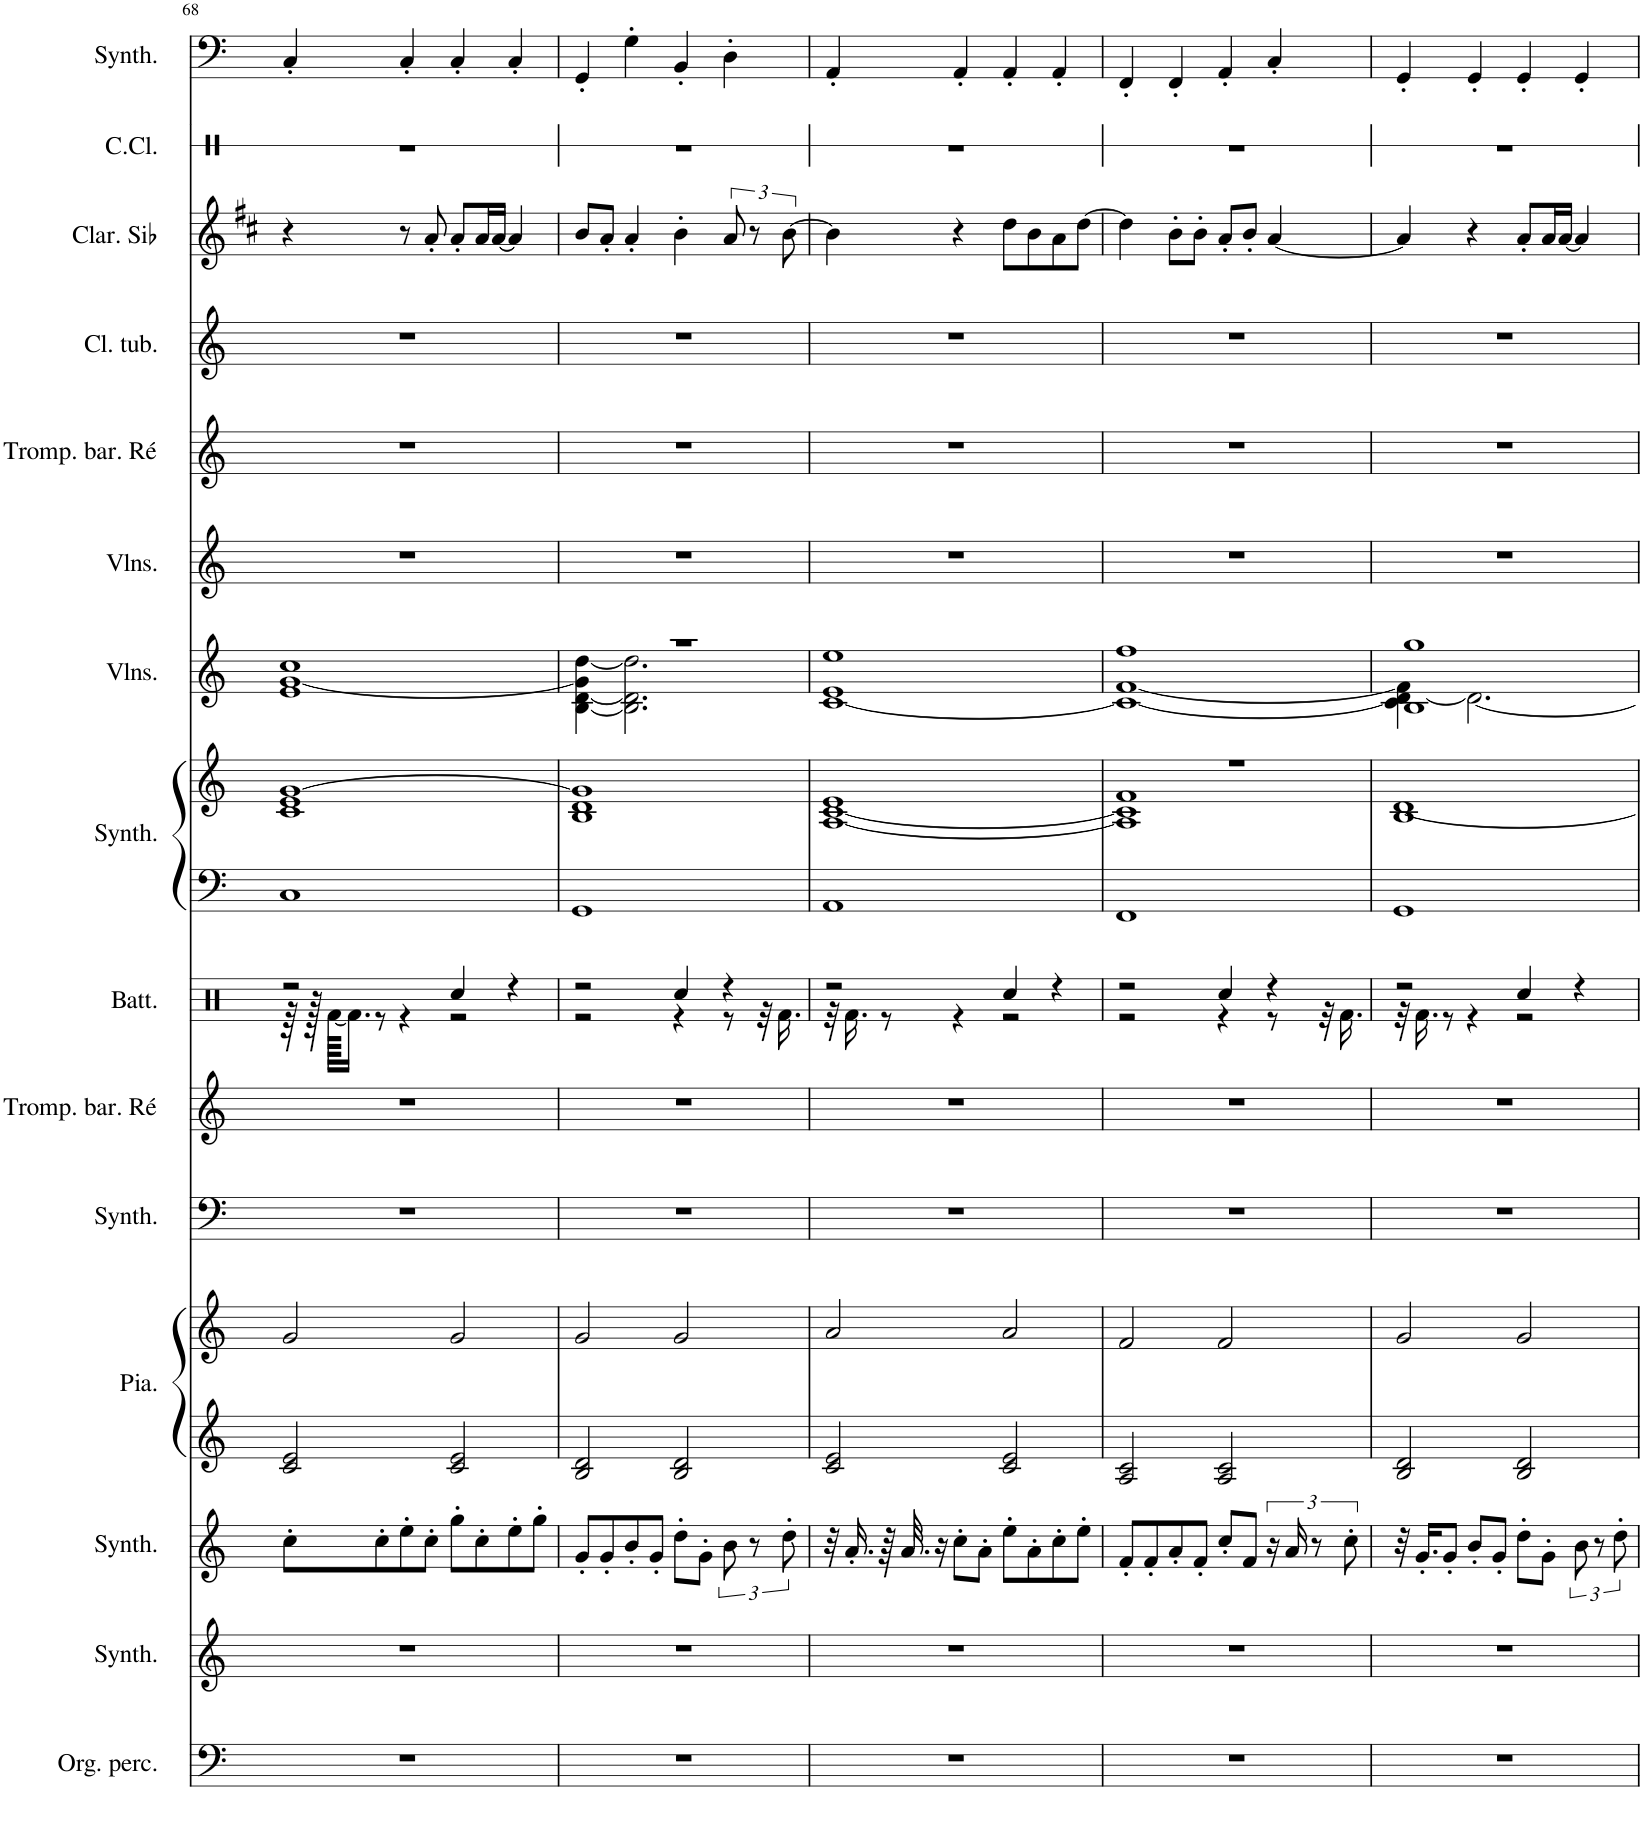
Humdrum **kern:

**kern	**kern	**kern	**kern	**kern	**kern	**kern	**kern	**kern	**kern	**kern	**kern	**kern	**kern	**kern	**kern	**kern
*part15	*part14	*part13	*part12	*part12	*part11	*part10	*part9	*part8	*part8	*part7	*part6	*part5	*part4	*part3	*part2	*part1
*staff17	*staff16	*staff15	*staff14	*staff13	*staff12	*staff11	*staff10	*staff9	*staff8	*staff7	*staff6	*staff5	*staff4	*staff3	*staff2	*staff1
*I"Orgue percussif	*I"Synthétiseur Pad	*I"Synthétiseur d'effets	*I"Piano	*	*I"Synthétiseur Pad	*I"Trompette baroque en Ré	*I"Batterie	*I"Synthétiseur Pad	*	*I"Violons	*I"Violons	*I"Trompette baroque en Ré	*I"Cloches tubulaires	*I"Clarinette en Sib	*I"Caisse claire	*I"Synthétiseur de basses
*I'Org. perc.	*I'Synth.	*I'Synth.	*I'Pia.	*	*I'Synth.	*I'Tromp. bar. Ré	*I'Batt.	*I'Synth.	*	*I'Vlns.	*I'Vlns.	*I'Tromp. bar. Ré	*I'Cl. tub.	*I'Clar. Sib	*I'C.Cl.	*I'Synth.
!!LO:PB:g=z
*clefF4	*clefG2	*clefG2	*clefG2	*clefG2	*clefF4	*clefG2	*clefX	*clefF4	*clefG2	*clefG2	*clefG2	*clefG2	*clefG2	*clefG2	*clefX	*clefF4
*	*	*	*	*	*	*Trd-1c-2	*	*	*	*	*	*Trd-1c-2	*	*Trd1c2	*	*
*k[]	*k[]	*k[]	*k[]	*k[]	*k[]	*k[]	*k[]	*k[]	*k[]	*k[]	*k[]	*k[]	*k[]	*k[f#c#]	*k[]	*k[]
*M4/4	*M4/4	*M4/4	*M4/4	*M4/4	*M4/4	*M4/4	*M4/4	*M4/4	*M4/4	*M4/4	*M4/4	*M4/4	*M4/4	*M4/4	*M4/4	*M4/4
=68	=68	=68	=68	=68	=68	=68	=68	=68	=68	=68	=68	=68	=68	=68	=68	=68
*	*	*	*	*	*	*	*^	*	*^	*^	*	*	*	*	*	*
1r	1r	8cc'\L	2c/ 2e/	2g/	1r	1r	2r	64r	1C	[1g	1c 1e	1e 1cc	[1g	1r	1r	1r	4r	1r	4C'/
.	.	.	.	.	.	.	.	128r	.	.	.	.	.	.	.	.	.	.	.
.	.	.	.	.	.	.	.	[128Rf\KKKLL	.	.	.	.	.	.	.	.	.	.	.
.	.	.	.	.	.	.	.	16.Rf\JJ]	.	.	.	.	.	.	.	.	.	.	.
.	.	8cc'\	.	.	.	.	.	8r	.	.	.	.	.	.	.	.	.	.	.
.	.	8ee'\	.	.	.	.	.	4r	.	.	.	.	.	.	.	.	8r	.	4C'/
.	.	8cc'\J	.	.	.	.	.	.	.	.	.	.	.	.	.	.	8a'/	.	.
.	.	8gg'\L	2c/ 2e/	2g/	.	.	4Rcc/	2r	.	.	.	.	.	.	.	.	8a'/L	.	4C'/
.	.	8cc'\	.	.	.	.	.	.	.	.	.	.	.	.	.	.	16a/L	.	.
.	.	.	.	.	.	.	.	.	.	.	.	.	.	.	.	.	[16a/JJ	.	.
.	.	8ee'\	.	.	.	.	4r	.	.	.	.	.	.	.	.	.	4a/]	.	4C'/
.	.	8gg'\J	.	.	.	.	.	.	.	.	.	.	.	.	.	.	.	.	.
*	*	*	*	*	*	*	*	*	*	*v	*v	*	*	*	*	*	*	*	*
=69	=69	=69	=69	=69	=69	=69	=69	=69	=69	=69	=69	=69	=69	=69	=69	=69	=69	=69
1r	1r	8g'/L	2B/ 2d/	2g/	1r	1r	2r	2r	1GG	1B 1d 1g]	1r	[4B\ [4d\ 4g\] [4dd\	1r	1r	1r	8b/L	1r	4GG'/
.	.	8g'/	.	.	.	.	.	.	.	.	.	.	.	.	.	8a'/J	.	.
.	.	8b'/	.	.	.	.	.	.	.	.	.	2.B\] 2.d\] 2.dd\]	.	.	.	4a'/	.	4G'\
.	.	8g'/J	.	.	.	.	.	.	.	.	.	.	.	.	.	.	.	.
.	.	8dd'\L	2B/ 2d/	2g/	.	.	4Rcc/	4r	.	.	.	.	.	.	.	4b'\	.	4BB'/
.	.	8g'\J	.	.	.	.	.	.	.	.	.	.	.	.	.	.	.	.
.	.	12b\	.	.	.	.	4r	8r	.	.	.	.	.	.	.	12a/	.	4D'\
.	.	12r	.	.	.	.	.	.	.	.	.	.	.	.	.	12r	.	.
.	.	.	.	.	.	.	.	32r	.	.	.	.	.	.	.	.	.	.
.	.	.	.	.	.	.	.	16.Rf\	.	.	.	.	.	.	.	.	.	.
.	.	12dd'\	.	.	.	.	.	.	.	.	.	.	.	.	.	[12b\	.	.
=70	=70	=70	=70	=70	=70	=70	=70	=70	=70	=70	=70	=70	=70	=70	=70	=70	=70	=70
*	*	*	*	*	*	*	*	*	*	*^	*	*	*	*	*	*	*	*
1r	1r	32r	2c/ 2e/	2a/	1r	1r	2r	32r	1AA	1e	[1A [1c	1e 1ee	[1c	1r	1r	1r	4b\]	1r	4AA'/
.	.	16.a'/	.	.	.	.	.	16.Rf\	.	.	.	.	.	.	.	.	.	.	.
.	.	64r	.	.	.	.	.	8r	.	.	.	.	.	.	.	.	.	.	.
.	.	32.a/	.	.	.	.	.	.	.	.	.	.	.	.	.	.	.	.	.
.	.	16r	.	.	.	.	.	.	.	.	.	.	.	.	.	.	.	.	.
.	.	8cc'\L	.	.	.	.	.	4r	.	.	.	.	.	.	.	.	4r	.	4AA'/
.	.	8a'\J	.	.	.	.	.	.	.	.	.	.	.	.	.	.	.	.	.
.	.	8ee'\L	2c/ 2e/	2a/	.	.	4Rcc/	2r	.	.	.	.	.	.	.	.	8dd\L	.	4AA'/
.	.	8a'\	.	.	.	.	.	.	.	.	.	.	.	.	.	.	8b\	.	.
.	.	8cc'\	.	.	.	.	4r	.	.	.	.	.	.	.	.	.	8a\	.	4AA'/
.	.	8ee'\J	.	.	.	.	.	.	.	.	.	.	.	.	.	.	[8dd\J	.	.
=71	=71	=71	=71	=71	=71	=71	=71	=71	=71	=71	=71	=71	=71	=71	=71	=71	=71	=71	=71
1r	1r	8f'/L	2A/ 2c/	2f/	1r	1r	2r	2r	1FF	1r	1A] 1c] 1f	1ff	1c_ [1f	1r	1r	1r	4dd\]	1r	4FF'/
.	.	8f'/	.	.	.	.	.	.	.	.	.	.	.	.	.	.	.	.	.
.	.	8a'/	.	.	.	.	.	.	.	.	.	.	.	.	.	.	8b'\L	.	4FF'/
.	.	8f'/J	.	.	.	.	.	.	.	.	.	.	.	.	.	.	8b'\J	.	.
.	.	8cc'/L	2A/ 2c/	2f/	.	.	4Rcc/	4r	.	.	.	.	.	.	.	.	8a'/L	.	4AA'/
.	.	8f/J	.	.	.	.	.	.	.	.	.	.	.	.	.	.	8b'/J	.	.
.	.	24r	.	.	.	.	4r	8r	.	.	.	.	.	.	.	.	[4a/	.	4C'/
.	.	24a/	.	.	.	.	.	.	.	.	.	.	.	.	.	.	.	.	.
.	.	12r	.	.	.	.	.	.	.	.	.	.	.	.	.	.	.	.	.
.	.	.	.	.	.	.	.	32r	.	.	.	.	.	.	.	.	.	.	.
.	.	.	.	.	.	.	.	16.Rf\	.	.	.	.	.	.	.	.	.	.	.
.	.	12cc'\	.	.	.	.	.	.	.	.	.	.	.	.	.	.	.	.	.
=72	=72	=72	=72	=72	=72	=72	=72	=72	=72	=72	=72	=72	=72	=72	=72	=72	=72	=72	=72
1r	1r	32r	2B/ 2d/	2g/	1r	1r	2r	32r	1GG	1B	[1d	1B 1gg	4c\] [4d\ 4f\]	1r	1r	1r	4a/]	1r	4GG'/
.	.	16.g'/KL	.	.	.	.	.	16.Rf\	.	.	.	.	.	.	.	.	.	.	.
.	.	8g'/J	.	.	.	.	.	8r	.	.	.	.	.	.	.	.	.	.	.
.	.	8b'/L	.	.	.	.	.	4r	.	.	.	.	2.d\_	.	.	.	4r	.	4GG'/
.	.	8g'/J	.	.	.	.	.	.	.	.	.	.	.	.	.	.	.	.	.
.	.	8dd'\L	2B/ 2d/	2g/	.	.	4Rcc/	2r	.	.	.	.	.	.	.	.	8a'/L	.	4GG'/
.	.	8g'\J	.	.	.	.	.	.	.	.	.	.	.	.	.	.	16a/L	.	.
.	.	.	.	.	.	.	.	.	.	.	.	.	.	.	.	.	[16a/JJ	.	.
.	.	12b\	.	.	.	.	4r	.	.	.	.	.	.	.	.	.	4a/]	.	4GG'/
.	.	12r	.	.	.	.	.	.	.	.	.	.	.	.	.	.	.	.	.
.	.	12dd'\	.	.	.	.	.	.	.	.	.	.	.	.	.	.	.	.	.
*	*	*	*	*	*	*	*	*	*	*v	*v	*	*	*	*	*	*	*	*
*	*	*	*	*	*	*	*v	*v	*	*	*v	*v	*	*	*	*	*	*
=	=	=	=	=	=	=	=	=	=	=	=	=	=	=	=	=
*-	*-	*-	*-	*-	*-	*-	*-	*-	*-	*-	*-	*-	*-	*-	*-	*-
